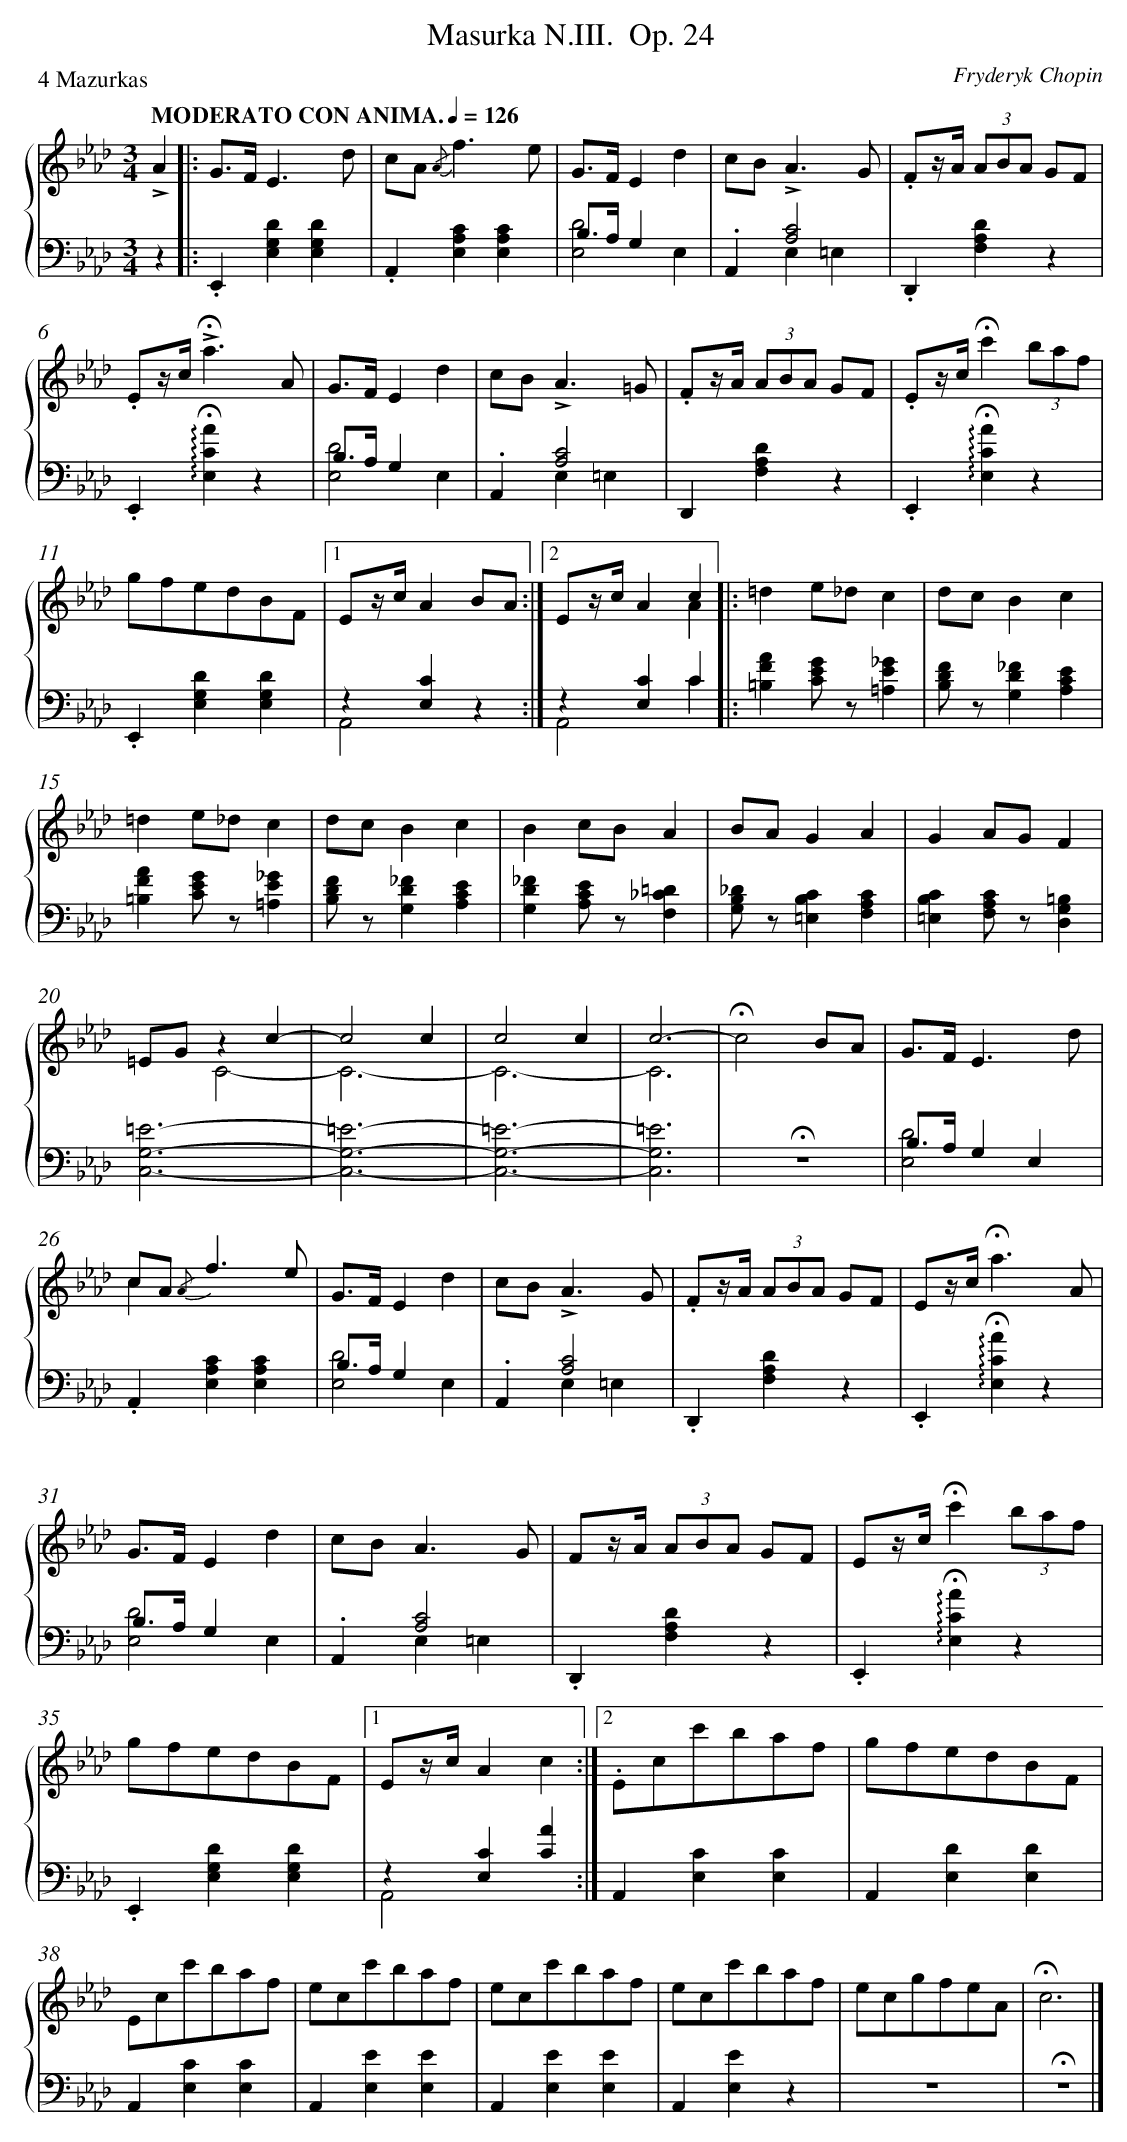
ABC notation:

X:1
T: Masurka N.III.	 Op. 24
C: Fryderyk Chopin
L: 1/4
M: 3/4
P: 4 Mazurkas
Q: "MODERATO CON ANIMA." 1/4=126
%%staves {1 2}
V: 1 clef=treble
V: 2 clef=bass
K: Ab
[V:1] !accent!A [I:setbarnb 1]]|:
[V:2] z ]|:
[V:1] G/>F/E3/d/ |
[V:2] .E,,[DG,E,][DG,E,] |
[V:1] c/A< {/A}fe/ |
[V:2] .A,,[CA,E,][CA,E,] |
[V:1] G/>F/Ed |
[V:2] B,/>A,/G,x & [D2E,2]E, |
[V:1] c/B<!accent!AG/ |
[V:2] .A,,[C2A,2] & xE,=E, |
[V:1] .F/z//A// (3A/B/A/ G/F/ |
[V:2] .D,,[DA,F,]z |
[V:1] .E/z//c//!accent!!fermata!a3/A/ |
[V:2] .E,,!fermata!!arpeggio![ACE,]z |
[V:1] G/>F/Ed |
[V:2] B,/>A,/G,x & [D2E,2]E, |
[V:1] c/B<!accent!A=G/ |
[V:2] .A,,[C2A,2] & xE,=E, |
[V:1] .F/z//A// (3A/B/A/ G/F/ |
[V:2] D,,[DA,F,]z |
[V:1] .E/z//c//!fermata!c'(3b/a/f/ |
[V:2] .E,,!fermata!!arpeggio![ACE,]z |
[V:1] g/f/e/d/B/F/ |[1
[V:2] .E,,[DG,E,][DG,E,] |
[V:1] E/z//c//AB/A/ :|][2
[V:2] z[CE,]z & A,,2z :|]
[V:1] E/z//c//Ac & x2A ]|:
[V:2] z[CE,]C & A,,2C ]|:
[V:1] =de/_d/c |
[V:2] [AF=B,][G/E/C/] z/[_GE=A,] |
[V:1] d/c/Bc |
[V:2] [F/D/B,/] z/[_FDG,][ECA,] |
[V:1] =de/_d/c |
[V:2] [AF=B,][G/E/C/] z/[_GE=A,] |
[V:1] d/c/Bc |
[V:2] [F/D/B,/] z/[_FDG,][ECA,] |
[V:1] Bc/B/A |
[V:2] [_FDG,][E/C/A,/] z/[=D_CF,] |
[V:1] B/A/GA |
[V:2] [_D/B,/G,/] z/[CB,=E,][CA,F,] |
[V:1] GA/G/F |
[V:2] [CB,=E,][C/A,/F,/] z/[=B,G,D,] |
[V:1] =E/G/zc- & xC2- |
[V:2] [=E3G,3C,3]- |
[V:1] c2c & C3- |
[V:2] [=E3G,3C,3]- |
[V:1] c2c & C3- |
[V:2] [=E3G,3C,3]- |
[V:1] c3- & C3 |
[V:2] [=E3G,3C,3] |
[V:1] !fermata!c2B/A/ |
[V:2] !fermata!z3 |
[V:1] G/>F/E3/d/ |
[V:2] B,/>A,/G,E, & [D2E,2]x |
[V:1] c/A< {/A}fe/ & cx2 |
[V:2] .A,,[CA,E,][CA,E,] |
[V:1] G/>F/Ed |
[V:2] B,/>A,/G,x & [D2E,2]E, |
[V:1] c/B<!accent!AG/ |
[V:2] .A,,[C2A,2] & xE,=E, |
[V:1] .F/z//A// (3A/B/A/ G/F/ |
[V:2] .D,,[DA,F,]z |
[V:1] E/z//c//!fermata!a3/A/ |
[V:2] .E,,!fermata!!arpeggio![ACE,]z |
[V:1] G/>F/Ed |
[V:2] B,/>A,/G,x & [D2E,2]E, |
[V:1] c/B<AG/ |
[V:2] .A,,[C2A,2] & xE,=E, |
[V:1] F/z//A// (3A/B/A/ G/F/ |
[V:2] .D,,[DA,F,]z |
[V:1] E/z//c//!fermata!c'(3b/a/f/ |
[V:2] .E,,!fermata!!arpeggio![ACE,]z |
[V:1] g/f/e/d/B/F/ |[1
[V:2] .E,,[DG,E,][DG,E,] |
[V:1] E/z//c//Ac :|][2
[V:2] z[CE,][AC] & A,,2x :|]
[V:1] .E/c/c'/b/a/f/ |
[V:2] A,,[CE,][CE,] |
[V:1] g/f/e/d/B/F/ |
[V:2] A,,[DE,][DE,] |
[V:1] E/c/c'/b/a/f/ |
[V:2] A,,[CE,][CE,] |
[V:1] e/c/c'/b/a/f/ |
[V:2] A,,[EE,][EE,] |
[V:1] e/c/c'/b/a/f/ |
[V:2] A,,[EE,][EE,] |
[V:1] e/c/c'/b/a/f/ |
[V:2] A,,[EE,]z |
[V:1] e/c/g/f/e/A/ |
[V:2] z3 |
[V:1] !fermata!c3 |]
[V:2] !fermata!z3 |]
